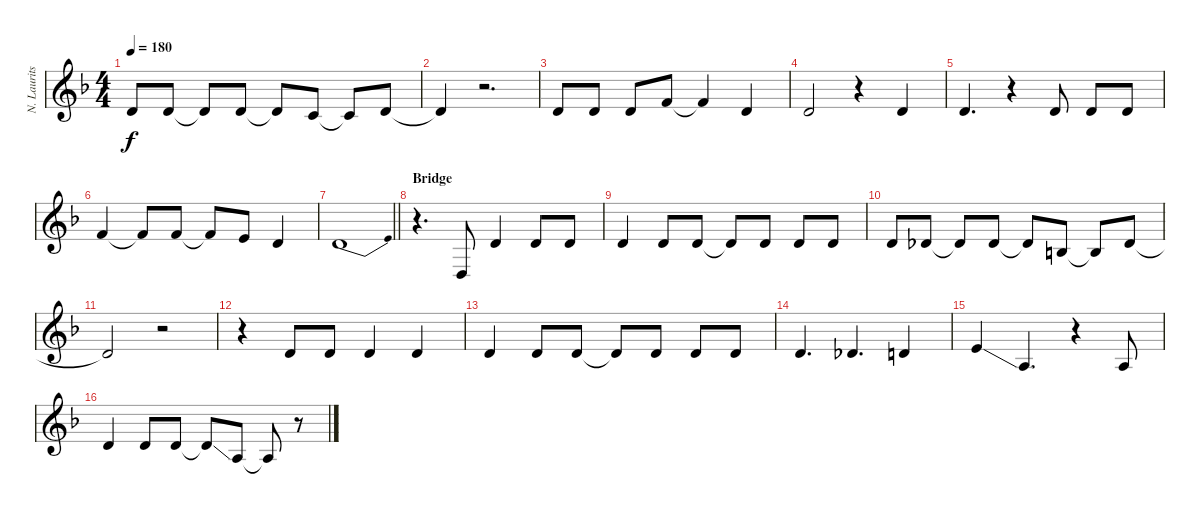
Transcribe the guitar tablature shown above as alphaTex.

\track ("N. Lauritsen (Lead Vocals)" "N. Laurits") {instrument violin}
\staff {score}
\tuning (E4 B3 G3 D3 A2 E2) {hide}
\ts (4 4)
\tempo 180
\clef g2
\ks dminor
7.3.8{dy f} 7.3.8 7.3{t}.8 7.3.8 7.3{t}.8 5.3.8 5.3{t}.8 7.3.8 |
7.3{t}.4 r.2{d} |
7.3.8 7.3.8 7.3.8 10.3.8 10.3{t}.4 7.3.4 |
7.3.2 r.4 7.3.4 |
7.3.4{d} r.4 7.3.8 7.3.8 7.3.8 |
10.3.4 10.3{t}.8 10.3.8 10.3{t}.8 9.3.8 7.3.4 |
\barLineRight lightlight
7.3{be (bend 0 0 60 4)}.1 |
\section ("" "Bridge")
r.4{d} 5.5.8 7.3.4 7.3.8 7.3.8 |
7.3.4 7.3.8 7.3.8 7.3{t}.8 7.3.8 7.3.8 7.3.8 |
7.3.8 6.3.8 6.3{t}.8 6.3.8 6.3{t}.8 4.3.8 4.3{t}.8 6.3.8 |
6.3{t}.2 r.2 |
r.4 7.3.8 7.3.8 7.3.4 7.3.4 |
7.3.4 7.3.8 7.3.8 7.3{t}.8 7.3.8 7.3.8 7.3.8 |
7.3.4{d} 6.3.4{d} 7.3.4 |
9.3{ss}.4 2.3.4{d} r.4 7.4.8 |
7.3.4 7.3.8 7.3.8 7.3{ss t}.8 2.3.8 2.3{t}.8 r.8
